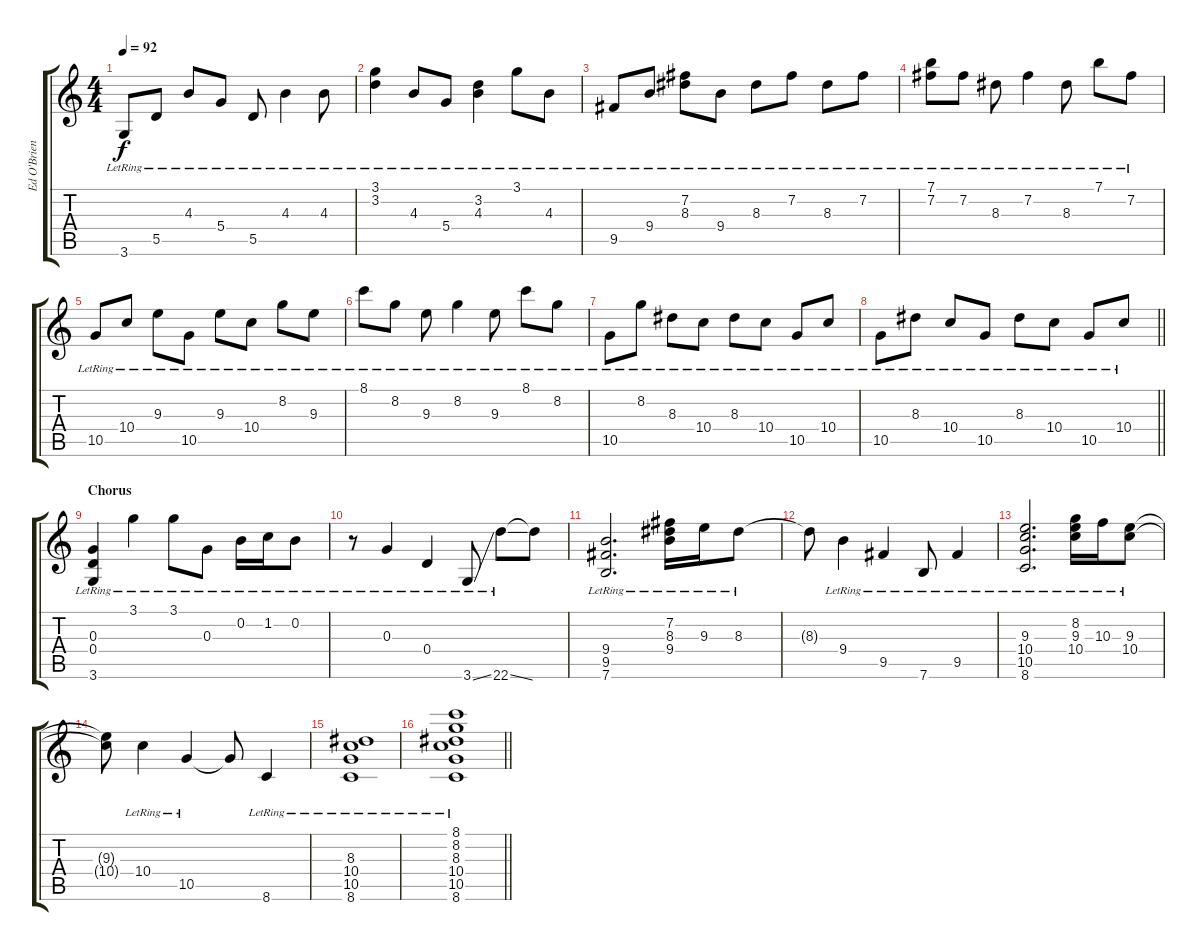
\track ("Ed O'Brien-Rhithm Guitar" "Ed O'Brien") {instrument electricguitarclean}
\staff {score tabs}
\tuning (E4 B3 G3 D3 A2 E2) {hide}
\ts (4 4)
\tempo 92
\clef g2
\ks c
3.6{lr}.8{dy f} 5.5{lr}.8 4.3{lr}.8 5.4{lr}.8 5.5{lr}.8 4.3{lr}.4 4.3{lr}.8 |
(3.1{lr} 3.2{lr}).4 4.3{lr}.8 5.4{lr}.8 (3.2{lr} 4.3{lr}).4 3.1{lr}.8 4.3{lr}.8 |
9.5{lr}.8 9.4{lr}.8 (7.2{lr} 8.3{lr}).8 9.4{lr}.8 8.3{lr}.8 7.2{lr}.8 8.3{lr}.8 7.2{lr}.8 |
(7.1{lr} 7.2{lr}).8 7.2{lr}.8 8.3{lr}.8 7.2{lr}.4 8.3{lr}.8 7.1{lr}.8 7.2{lr}.8 |
10.5{lr}.8 10.4{lr}.8 9.3{lr}.8 10.5{lr}.8 9.3{lr}.8 10.4{lr}.8 8.2{lr}.8 9.3{lr}.8 |
8.1{lr}.8 8.2{lr}.8 9.3{lr}.8 8.2{lr}.4 9.3{lr}.8 8.1{lr}.8 8.2{lr}.8 |
10.5{lr}.8 8.2{lr}.8 8.3{lr}.8 10.4{lr}.8 8.3{lr}.8 10.4{lr}.8 10.5{lr}.8 10.4{lr}.8 |
\barLineRight lightlight
10.5{lr}.8 8.3{lr}.8 10.4{lr}.8 10.5{lr}.8 8.3{lr}.8 10.4{lr}.8 10.5{lr}.8 10.4{lr}.8 |
\section ("" "Chorus")
(0.3{lr} 0.4{lr} 3.6{lr}).4 3.1{lr}.4 3.1{lr}.8 0.3{lr}.8 0.2{lr}.16 1.2{lr}.16 0.2{lr}.8 |
r.8 0.3{lr}.4 0.4{lr}.4 3.6{ss lr}.8 22.6{ss lr}.8 22.6{t}.8 |
(9.4{lr} 9.5{lr} 7.6{lr}).2{d} (7.2{lr} 8.3{lr} 9.4{lr}).16 9.3{lr}.16 8.3{lr}.8 |
8.3{t}.8 9.4{lr}.4 9.5{lr}.4 7.6{lr}.8 9.5{lr}.4 |
(9.3{lr} 10.4{lr} 10.5{lr} 8.6{lr}).2{d} (8.2{lr} 9.3{lr} 10.4{lr}).16 10.3{lr}.16 (9.3{lr} 10.4{lr}).8 |
(9.3{t} 10.4{t}).8 10.4{lr}.4 10.5{lr}.4 10.5{t}.8 8.6{lr}.4 |
(8.3{lr} 10.4{lr} 10.5{lr} 8.6{lr}).1 |
\barLineRight lightlight
(8.1{lr} 8.2{lr} 8.3{lr} 10.4{lr} 10.5{lr} 8.6{lr}).1
